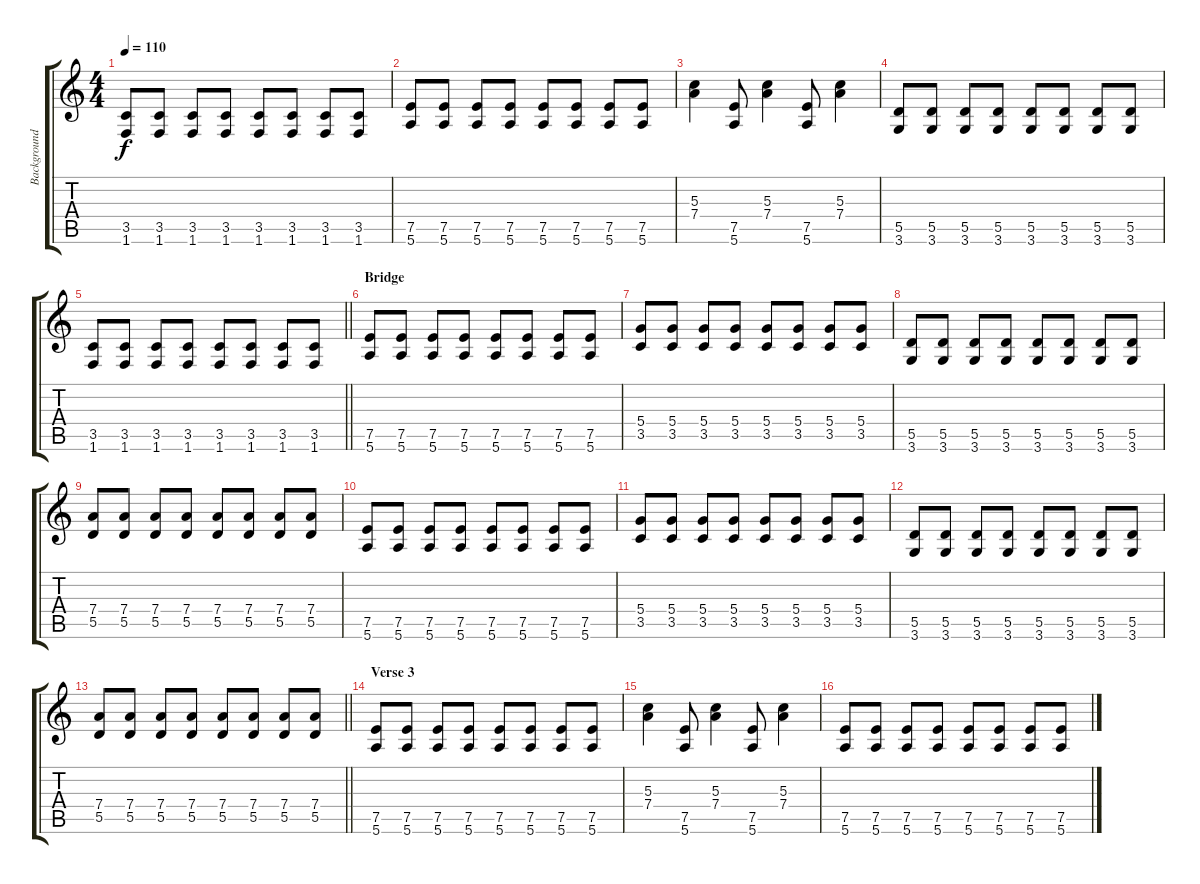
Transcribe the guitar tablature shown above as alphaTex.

\track ("Background Guitar" "Background") {instrument electricguitarmuted}
\staff {score tabs}
\tuning (E4 B3 G3 D3 A2 E2) {hide}
\ts (4 4)
\tempo 110
\clef g2
\ks c
(3.5 1.6).8{dy f} (3.5 1.6).8 (3.5 1.6).8 (3.5 1.6).8 (3.5 1.6).8 (3.5 1.6).8 (3.5 1.6).8 (3.5 1.6).8 |
(7.5 5.6).8 (7.5 5.6).8 (7.5 5.6).8 (7.5 5.6).8 (7.5 5.6).8 (7.5 5.6).8 (7.5 5.6).8 (7.5 5.6).8 |
(5.3 7.4).4 (7.5 5.6).8 (5.3 7.4).4 (7.5 5.6).8 (5.3 7.4).4 |
(5.5 3.6).8 (5.5 3.6).8 (5.5 3.6).8 (5.5 3.6).8 (5.5 3.6).8 (5.5 3.6).8 (5.5 3.6).8 (5.5 3.6).8 |
\barLineRight lightlight
(3.5 1.6).8 (3.5 1.6).8 (3.5 1.6).8 (3.5 1.6).8 (3.5 1.6).8 (3.5 1.6).8 (3.5 1.6).8 (3.5 1.6).8 |
\section ("" "Bridge")
(7.5 5.6).8 (7.5 5.6).8 (7.5 5.6).8 (7.5 5.6).8 (7.5 5.6).8 (7.5 5.6).8 (7.5 5.6).8 (7.5 5.6).8 |
(5.4 3.5).8 (5.4 3.5).8 (5.4 3.5).8 (5.4 3.5).8 (5.4 3.5).8 (5.4 3.5).8 (5.4 3.5).8 (5.4 3.5).8 |
(5.5 3.6).8 (5.5 3.6).8 (5.5 3.6).8 (5.5 3.6).8 (5.5 3.6).8 (5.5 3.6).8 (5.5 3.6).8 (5.5 3.6).8 |
(7.4 5.5).8 (7.4 5.5).8 (7.4 5.5).8 (7.4 5.5).8 (7.4 5.5).8 (7.4 5.5).8 (7.4 5.5).8 (7.4 5.5).8 |
(7.5 5.6).8 (7.5 5.6).8 (7.5 5.6).8 (7.5 5.6).8 (7.5 5.6).8 (7.5 5.6).8 (7.5 5.6).8 (7.5 5.6).8 |
(5.4 3.5).8 (5.4 3.5).8 (5.4 3.5).8 (5.4 3.5).8 (5.4 3.5).8 (5.4 3.5).8 (5.4 3.5).8 (5.4 3.5).8 |
(5.5 3.6).8 (5.5 3.6).8 (5.5 3.6).8 (5.5 3.6).8 (5.5 3.6).8 (5.5 3.6).8 (5.5 3.6).8 (5.5 3.6).8 |
\barLineRight lightlight
(7.4 5.5).8 (7.4 5.5).8 (7.4 5.5).8 (7.4 5.5).8 (7.4 5.5).8 (7.4 5.5).8 (7.4 5.5).8 (7.4 5.5).8 |
\section ("" "Verse 3")
(7.5 5.6).8 (7.5 5.6).8 (7.5 5.6).8 (7.5 5.6).8 (7.5 5.6).8 (7.5 5.6).8 (7.5 5.6).8 (7.5 5.6).8 |
(5.3 7.4).4 (7.5 5.6).8 (5.3 7.4).4 (7.5 5.6).8 (5.3 7.4).4 |
(7.5 5.6).8 (7.5 5.6).8 (7.5 5.6).8 (7.5 5.6).8 (7.5 5.6).8 (7.5 5.6).8 (7.5 5.6).8 (7.5 5.6).8
